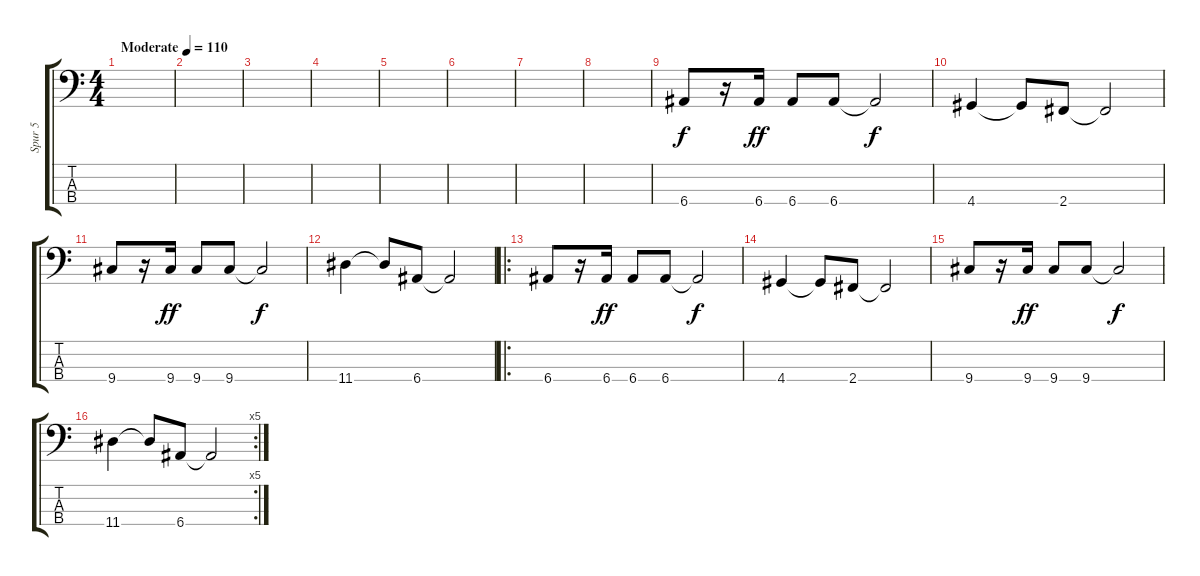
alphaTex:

\track ("Spur 5" "Spur 5") {instrument electricbassfinger}
\staff {score tabs}
\tuning (G2 D2 A1 E1) {hide}
\ts (4 4)
\tempo (110 "Moderate")
\clef f4
\ks c
|
|
|
|
|
|
|
|
6.4.8 r.16 6.4.16{dy ff} 6.4.8 6.4.8 6.4{t}.2{dy f} |
4.4.4 4.4{t}.8 2.4.8 2.4{t}.2 |
9.4.8 r.16 9.4.16{dy ff} 9.4.8 9.4.8 9.4{t}.2{dy f} |
11.4.4 11.4{t}.8 6.4.8 6.4{t}.2 |
\ro
6.4.8 r.16 6.4.16{dy ff} 6.4.8 6.4.8 6.4{t}.2{dy f} |
4.4.4 4.4{t}.8 2.4.8 2.4{t}.2 |
9.4.8 r.16 9.4.16{dy ff} 9.4.8 9.4.8 9.4{t}.2{dy f} |
\rc 5
11.4.4 11.4{t}.8 6.4.8 6.4{t}.2
